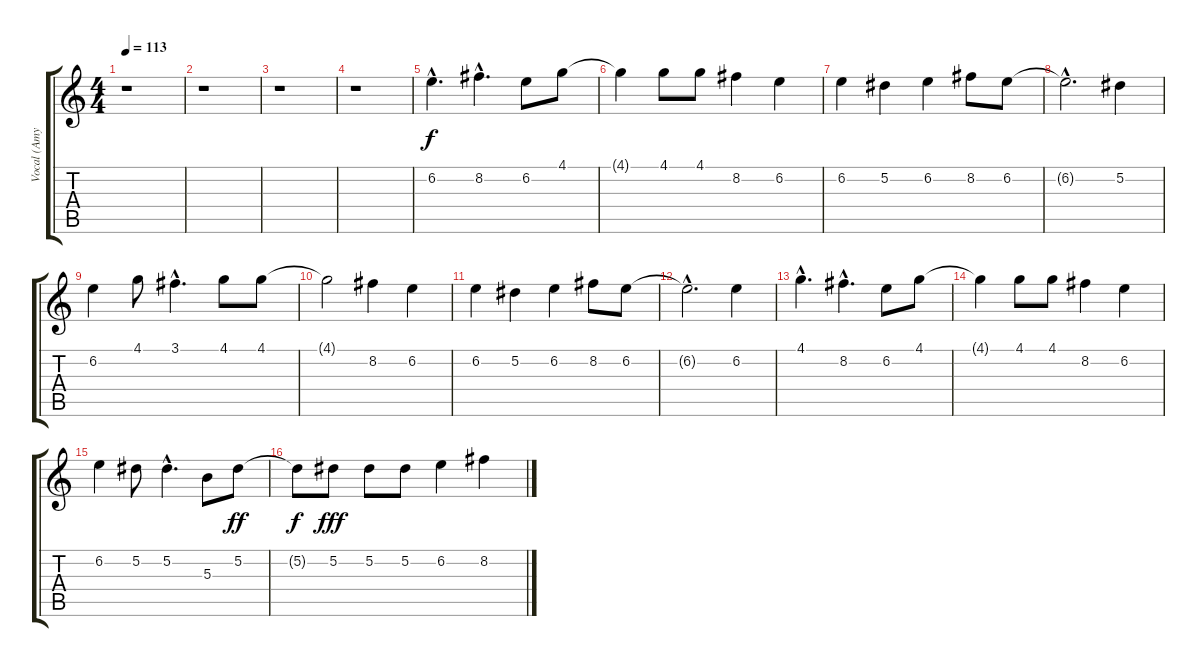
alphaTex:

\track ("Vocal (Amy Lee)" "Vocal (Amy") {instrument distortionguitar}
\staff {score tabs}
\tuning (Eb4 Bb3 Gb3 Db3 Ab2 Eb2) {hide}
\ts (4 4)
\tempo 113
\clef g2
\ks c
r.1{dy f instrument distortionguitar} |
r.1 |
r.1 |
r.1 |
6.2{hac}.4{d} 8.2{hac}.4{d} 6.2.8 4.1.8 |
4.1{t}.4 4.1.8 4.1.8 8.2.4 6.2.4 |
6.2.4 5.2.4 6.2.4 8.2.8 6.2.8 |
6.2{hac t}.2{d} 5.2.4 |
6.2.4 4.1.8 3.1{hac}.4{d} 4.1.8 4.1.8 |
4.1{t}.2 8.2.4 6.2.4 |
6.2.4 5.2.4 6.2.4 8.2.8 6.2.8 |
6.2{hac t}.2{d} 6.2.4 |
4.1{hac}.4{d} 8.2{hac}.4{d} 6.2.8 4.1.8 |
4.1{t}.4 4.1.8 4.1.8 8.2.4 6.2.4 |
6.2.4 5.2.8 5.2{hac}.4{d} 5.3.8 5.2.8{dy ff} |
5.2{t}.8{dy f} 5.2.8{dy fff} 5.2.8 5.2.8 6.2.4 8.2.4
